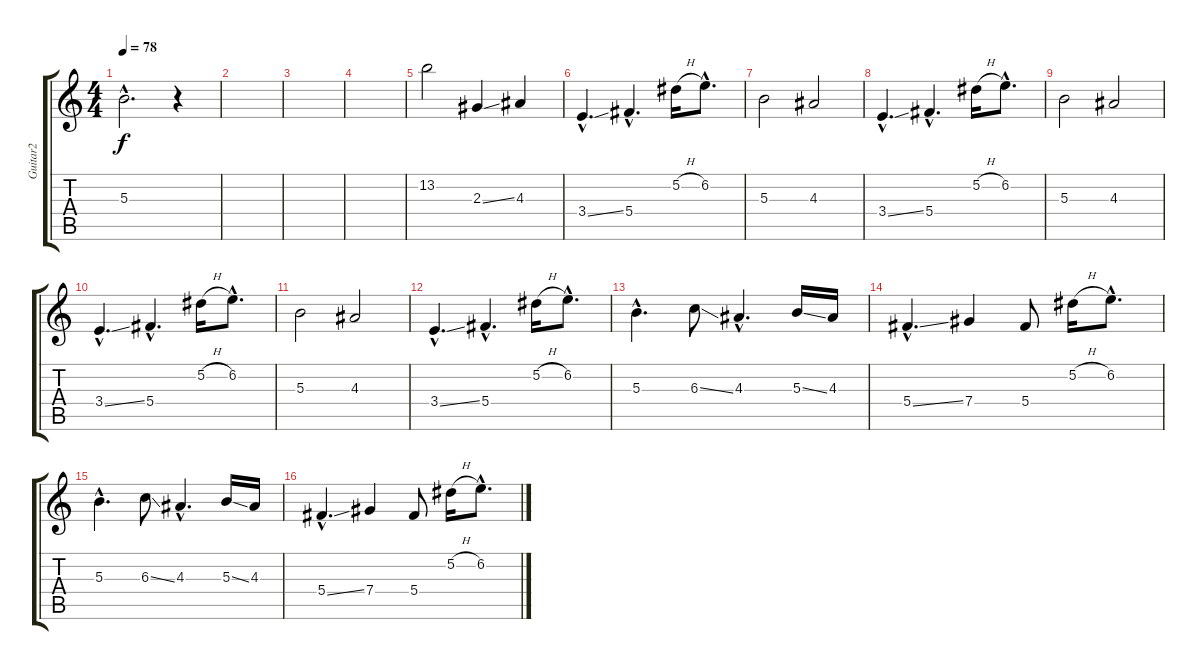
\track ("Guitar2" "Guitar2") {instrument electricguitarclean}
\staff {score tabs}
\tuning (Eb4 Bb3 Gb3 Db3 Ab2 Eb2) {hide}
\ts (4 4)
\tempo 78
\clef g2
\ks c
5.3{hac}.2{d dy f} r.4 |
|
|
|
13.2.2 2.3{ss}.4 4.3.4 |
3.4{ss hac}.4{d} 5.4{hac}.4{d} 5.2{h}.16 6.2{hac}.8{d} |
5.3.2 4.3.2 |
3.4{ss hac}.4{d} 5.4{hac}.4{d} 5.2{h}.16 6.2{hac}.8{d} |
5.3.2 4.3.2 |
3.4{ss hac}.4{d} 5.4{hac}.4{d} 5.2{h}.16 6.2{hac}.8{d} |
5.3.2 4.3.2 |
3.4{ss hac}.4{d} 5.4{hac}.4{d} 5.2{h}.16 6.2{hac}.8{d} |
5.3{hac}.4{d} 6.3{ss}.8 4.3{hac}.4{d} 5.3{ss}.16 4.3.16 |
5.4{ss hac}.4{d} 7.4.4 5.4.8 5.2{h}.16 6.2{hac}.8{d} |
5.3{hac}.4{d} 6.3{ss}.8 4.3{hac}.4{d} 5.3{ss}.16 4.3.16 |
5.4{ss hac}.4{d} 7.4.4 5.4.8 5.2{h}.16 6.2{hac}.8{d}
